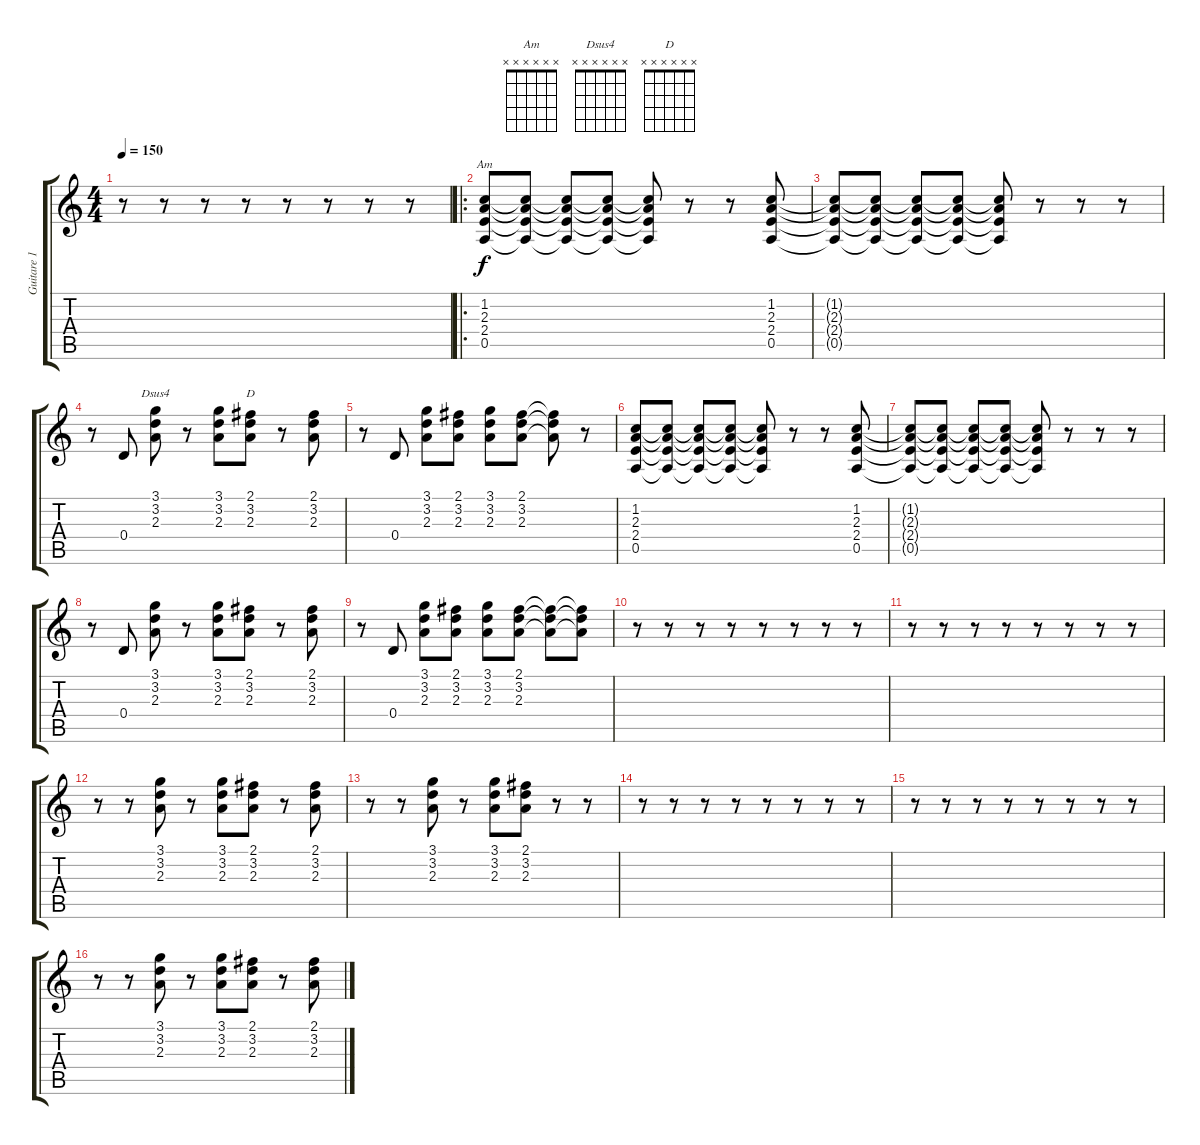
\track ("Guitare 1" "Guitare 1") {instrument distortionguitar}
\staff {score tabs}
\tuning (E4 B3 G3 D3 A2 E2) {hide}
\chord ("Am" x x x x x x)
\chord ("Dsus4" x x x x x x)
\chord ("D" x x x x x x)
\ts (4 4)
\tempo 150
\clef g2
\ks c
r.8{dy f instrument distortionguitar} r.8 r.8 r.8 r.8 r.8 r.8 r.8 |
\ro
(1.2 2.3 2.4 0.5).8{ch "Am" volume 11} (1.2{t} 2.3{t} 2.4{t} 0.5{t}).8 (1.2{t} 2.3{t} 2.4{t} 0.5{t}).8 (1.2{t} 2.3{t} 2.4{t} 0.5{t}).8 (1.2{t} 2.3{t} 2.4{t} 0.5{t}).8 r.8 r.8 (1.2 2.3 2.4 0.5).8 |
(1.2{t} 2.3{t} 2.4{t} 0.5{t}).8 (1.2{t} 2.3{t} 2.4{t} 0.5{t}).8 (1.2{t} 2.3{t} 2.4{t} 0.5{t}).8 (1.2{t} 2.3{t} 2.4{t} 0.5{t}).8 (1.2{t} 2.3{t} 2.4{t} 0.5{t}).8 r.8 r.8 r.8 |
r.8 0.4.8 (3.1 3.2 2.3).8{ch "Dsus4"} r.8 (3.1 3.2 2.3).8 (2.1 3.2 2.3).8{ch "D"} r.8 (2.1 3.2 2.3).8 |
r.8 0.4.8 (3.1 3.2 2.3).8 (2.1 3.2 2.3).8 (3.1 3.2 2.3).8 (2.1 3.2 2.3).8 (2.1{t} 3.2{t} 2.3{t}).8 r.8 |
(1.2 2.3 2.4 0.5).8 (1.2{t} 2.3{t} 2.4{t} 0.5{t}).8 (1.2{t} 2.3{t} 2.4{t} 0.5{t}).8 (1.2{t} 2.3{t} 2.4{t} 0.5{t}).8 (1.2{t} 2.3{t} 2.4{t} 0.5{t}).8 r.8 r.8 (1.2 2.3 2.4 0.5).8 |
(1.2{t} 2.3{t} 2.4{t} 0.5{t}).8 (1.2{t} 2.3{t} 2.4{t} 0.5{t}).8 (1.2{t} 2.3{t} 2.4{t} 0.5{t}).8 (1.2{t} 2.3{t} 2.4{t} 0.5{t}).8 (1.2{t} 2.3{t} 2.4{t} 0.5{t}).8 r.8 r.8 r.8 |
r.8 0.4.8 (3.1 3.2 2.3).8 r.8 (3.1 3.2 2.3).8 (2.1 3.2 2.3).8 r.8 (2.1 3.2 2.3).8 |
r.8 0.4.8 (3.1 3.2 2.3).8 (2.1 3.2 2.3).8 (3.1 3.2 2.3).8 (2.1 3.2 2.3).8 (2.1{t} 3.2{t} 2.3{t}).8 (2.1{t} 3.2{t} 2.3{t}).8 |
r.8 r.8 r.8 r.8 r.8 r.8 r.8 r.8 |
r.8 r.8 r.8 r.8 r.8 r.8 r.8 r.8 |
r.8{volume 13} r.8 (3.1 3.2 2.3).8 r.8 (3.1 3.2 2.3).8 (2.1 3.2 2.3).8 r.8 (2.1 3.2 2.3).8 |
r.8 r.8 (3.1 3.2 2.3).8 r.8 (3.1 3.2 2.3).8 (2.1 3.2 2.3).8 r.8 r.8 |
r.8 r.8 r.8 r.8 r.8 r.8 r.8 r.8 |
r.8 r.8 r.8 r.8 r.8 r.8 r.8 r.8 |
r.8 r.8 (3.1 3.2 2.3).8 r.8 (3.1 3.2 2.3).8 (2.1 3.2 2.3).8 r.8 (2.1 3.2 2.3).8
